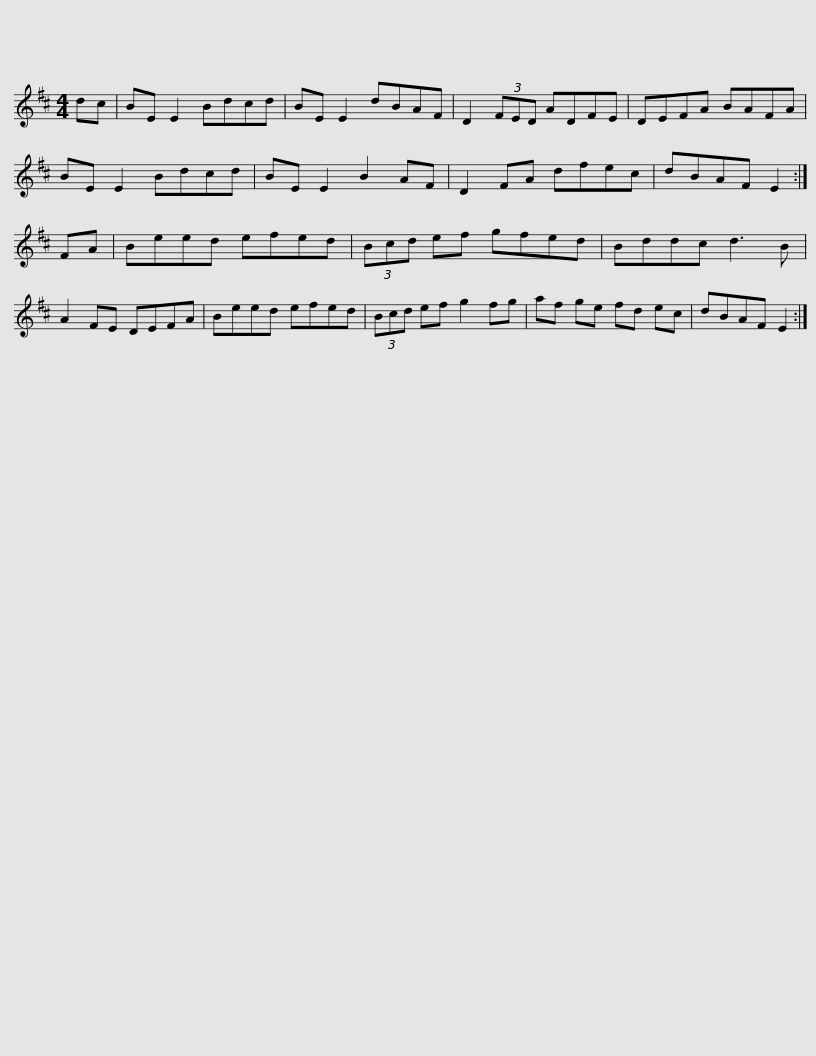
X:1
L:1/8
M:4/4
I:linebreak $
K:D
V:1 treble
V:1
 dc | BE E2 Bdcd | BE E2 dBAF | D2 (3FED ADFE | DEFA BAFA | %5
 BE E2 Bdcd |$ BE E2 B2 AF | D2 FA dfec | dBAF E2 :| FA | %10
 Beed efed | (3Bcd ef gfed | Bddc d3 B |$ A2 FE DEFA | Beed efed | %15
 (3Bcd ef g2 fg | af ge fd ec | dBAF E2 :| %18
